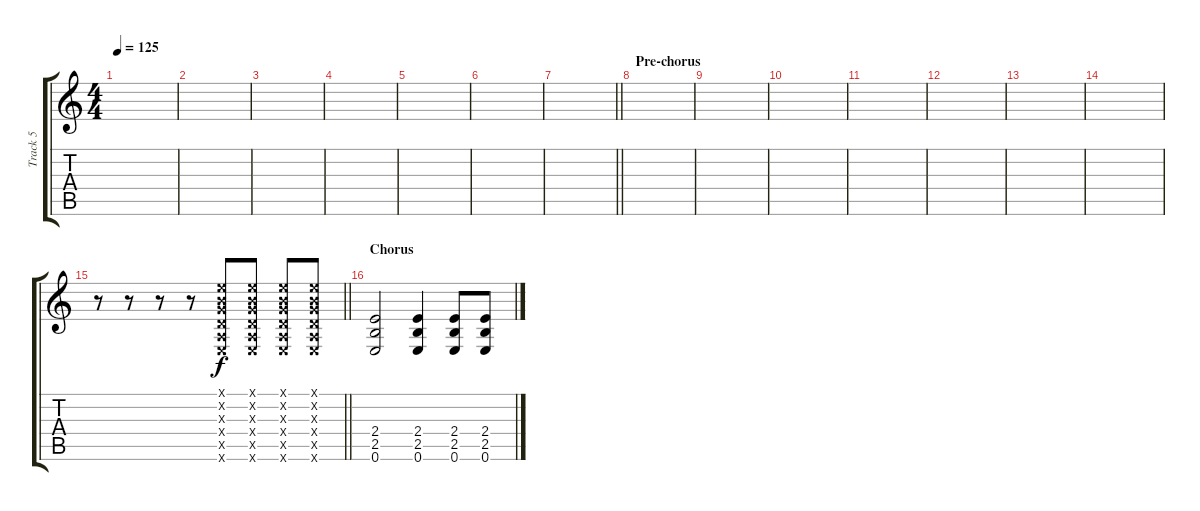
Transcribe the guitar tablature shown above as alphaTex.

\track ("Track 5" "Track 5") {instrument overdrivenguitar}
\staff {score tabs}
\tuning (E4 B3 G3 D3 A2 E2) {hide}
\ts (4 4)
\tempo 125
\clef g2
\ks c
|
|
|
|
|
|
\barLineRight lightlight
|
\section ("" "Pre-chorus")
|
|
|
|
|
|
|
\barLineRight lightlight
r.8 r.8 r.8 r.8 (0.1{x} 0.2{x} 0.3{x} 0.4{x} 0.5{x} 0.6{x}).8 (0.1{x} 0.2{x} 0.3{x} 0.4{x} 0.5{x} 0.6{x}).8 (0.1{x} 0.2{x} 0.3{x} 0.4{x} 0.5{x} 0.6{x}).8 (0.1{x} 0.2{x} 0.3{x} 0.4{x} 0.5{x} 0.6{x}).8 |
\section ("" "Chorus")
(2.4 2.5 0.6).2{dy f} (2.4 2.5 0.6).4 (2.4 2.5 0.6).8 (2.4 2.5 0.6).8
